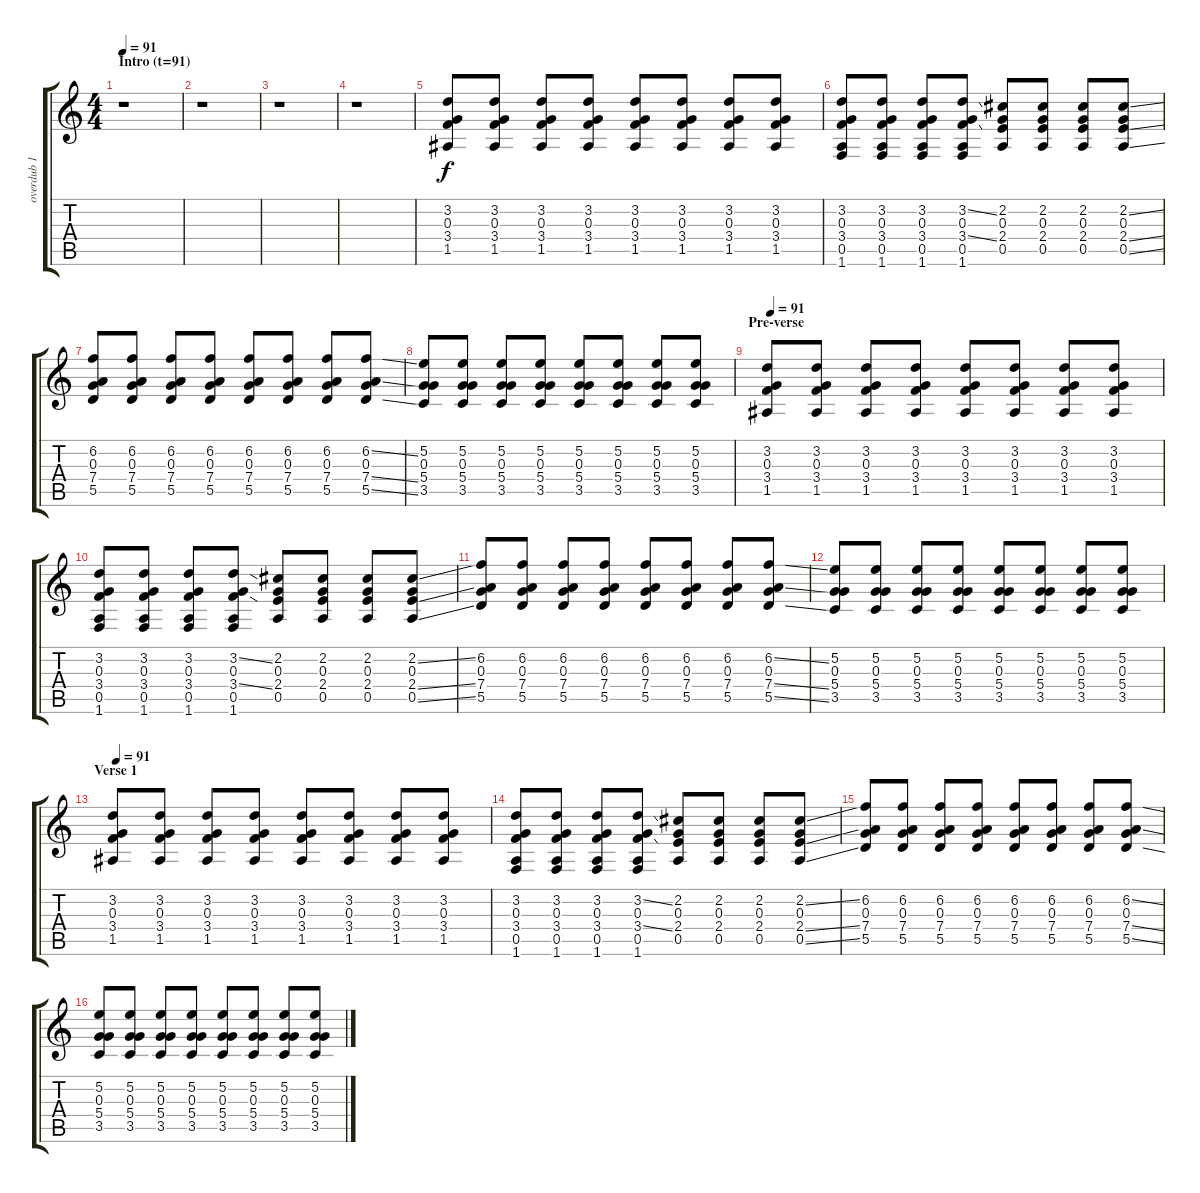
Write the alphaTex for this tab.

\track ("overdub 1" "overdub 1") {instrument acousticguitarnylon}
\staff {score tabs}
\tuning (E4 B3 G3 D3 A2 E2) {hide}
\ts (4 4)
\section ("" "Intro (t=91)")
\tempo 91
\clef g2
\ks c
r.1{dy f volume 8 balance 8 instrument acousticguitarnylon} |
r.1 |
r.1 |
r.1 |
\section ("" "")
(3.2 0.3 3.4 1.5).8 (3.2 0.3 3.4 1.5).8 (3.2 0.3 3.4 1.5).8 (3.2 0.3 3.4 1.5).8 (3.2 0.3 3.4 1.5).8 (3.2 0.3 3.4 1.5).8 (3.2 0.3 3.4 1.5).8 (3.2 0.3 3.4 1.5).8 |
(3.2 0.3 3.4 0.5 1.6).8 (3.2 0.3 3.4 0.5 1.6).8 (3.2 0.3 3.4 0.5 1.6).8 (3.2{ss} 0.3 3.4{ss} 0.5 1.6).8 (2.2 0.3 2.4 0.5).8 (2.2 0.3 2.4 0.5).8 (2.2 0.3 2.4 0.5).8 (2.2{ss} 0.3 2.4{ss} 0.5{ss}).8 |
(6.2 0.3 7.4 5.5).8 (6.2 0.3 7.4 5.5).8 (6.2 0.3 7.4 5.5).8 (6.2 0.3 7.4 5.5).8 (6.2 0.3 7.4 5.5).8 (6.2 0.3 7.4 5.5).8 (6.2 0.3 7.4 5.5).8 (6.2{ss} 0.3 7.4{ss} 5.5{ss}).8 |
(5.2 0.3 5.4 3.5).8 (5.2 0.3 5.4 3.5).8 (5.2 0.3 5.4 3.5).8 (5.2 0.3 5.4 3.5).8 (5.2 0.3 5.4 3.5).8 (5.2 0.3 5.4 3.5).8 (5.2 0.3 5.4 3.5).8 (5.2 0.3 5.4 3.5).8 |
\section ("" "Pre-verse")
\tempo 91
(3.2 0.3 3.4 1.5).8 (3.2 0.3 3.4 1.5).8 (3.2 0.3 3.4 1.5).8 (3.2 0.3 3.4 1.5).8 (3.2 0.3 3.4 1.5).8 (3.2 0.3 3.4 1.5).8 (3.2 0.3 3.4 1.5).8 (3.2 0.3 3.4 1.5).8 |
(3.2 0.3 3.4 0.5 1.6).8 (3.2 0.3 3.4 0.5 1.6).8 (3.2 0.3 3.4 0.5 1.6).8 (3.2{ss} 0.3 3.4{ss} 0.5 1.6).8 (2.2 0.3 2.4 0.5).8 (2.2 0.3 2.4 0.5).8 (2.2 0.3 2.4 0.5).8 (2.2{ss} 0.3 2.4{ss} 0.5{ss}).8 |
(6.2 0.3 7.4 5.5).8 (6.2 0.3 7.4 5.5).8 (6.2 0.3 7.4 5.5).8 (6.2 0.3 7.4 5.5).8 (6.2 0.3 7.4 5.5).8 (6.2 0.3 7.4 5.5).8 (6.2 0.3 7.4 5.5).8 (6.2{ss} 0.3 7.4{ss} 5.5{ss}).8 |
(5.2 0.3 5.4 3.5).8 (5.2 0.3 5.4 3.5).8 (5.2 0.3 5.4 3.5).8 (5.2 0.3 5.4 3.5).8 (5.2 0.3 5.4 3.5).8 (5.2 0.3 5.4 3.5).8 (5.2 0.3 5.4 3.5).8 (5.2 0.3 5.4 3.5).8 |
\section ("" "Verse 1")
\tempo 91
(3.2 0.3 3.4 1.5).8{volume 8 balance 8 instrument acousticguitarnylon} (3.2 0.3 3.4 1.5).8 (3.2 0.3 3.4 1.5).8 (3.2 0.3 3.4 1.5).8 (3.2 0.3 3.4 1.5).8 (3.2 0.3 3.4 1.5).8 (3.2 0.3 3.4 1.5).8 (3.2 0.3 3.4 1.5).8 |
(3.2 0.3 3.4 0.5 1.6).8 (3.2 0.3 3.4 0.5 1.6).8 (3.2 0.3 3.4 0.5 1.6).8 (3.2{ss} 0.3 3.4{ss} 0.5 1.6).8 (2.2 0.3 2.4 0.5).8 (2.2 0.3 2.4 0.5).8 (2.2 0.3 2.4 0.5).8 (2.2{ss} 0.3 2.4{ss} 0.5{ss}).8 |
(6.2 0.3 7.4 5.5).8 (6.2 0.3 7.4 5.5).8 (6.2 0.3 7.4 5.5).8 (6.2 0.3 7.4 5.5).8 (6.2 0.3 7.4 5.5).8 (6.2 0.3 7.4 5.5).8 (6.2 0.3 7.4 5.5).8 (6.2{ss} 0.3 7.4{ss} 5.5{ss}).8 |
(5.2 0.3 5.4 3.5).8 (5.2 0.3 5.4 3.5).8 (5.2 0.3 5.4 3.5).8 (5.2 0.3 5.4 3.5).8 (5.2 0.3 5.4 3.5).8 (5.2 0.3 5.4 3.5).8 (5.2 0.3 5.4 3.5).8 (5.2 0.3 5.4 3.5).8
